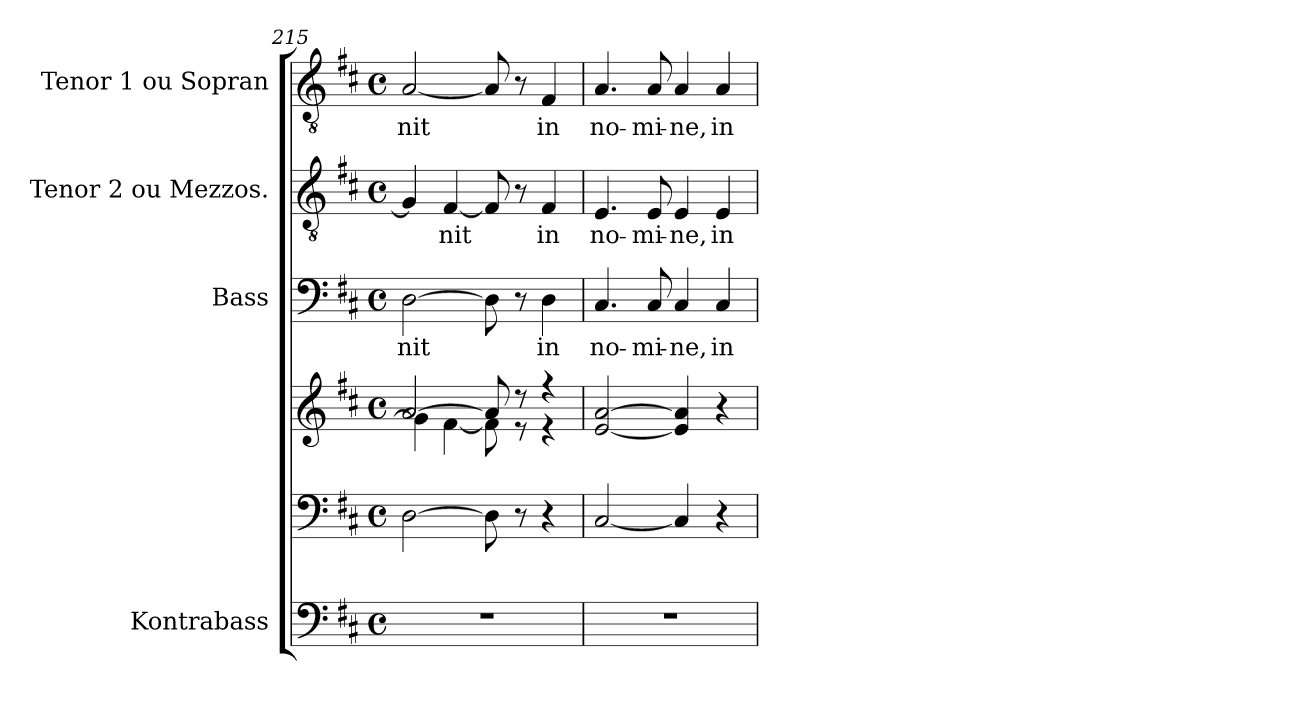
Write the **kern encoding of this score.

**kern	**kern	**kern	**kern	**text	**kern	**text	**kern	**text
*part5	*part4	*part4	*part3	*part3	*part2	*part2	*part1	*part1
*staff6	*staff5	*staff4	*staff3	*staff3	*staff2	*staff2	*staff1	*staff1
*I"Kontrabass	*	*	*I"Bass	*	*I"Tenor 2 ou Mezzos.	*	*I"Tenor 1 ou Sopran	*
*I'Kb.	*	*	*	*	*	*	*	*
*clefF4	*clefF4	*clefG2	*clefF4	*	*clefGv2	*	*clefGv2	*
*ITrd7c12	*	*	*	*	*	*	*	*
*k[f#c#]	*k[f#c#]	*k[f#c#]	*k[f#c#]	*	*k[f#c#]	*	*k[f#c#]	*
*D:	*D:	*D:	*D:	*	*D:	*	*D:	*
*M4/4	*M4/4	*M4/4	*M4/4	*	*M4/4	*	*M4/4	*
*met(c)	*met(c)	*met(c)	*met(c)	*	*met(c)	*	*met(c)	*
=215	=215	=215	=215	=215	=215	=215	=215	=215
*	*	*^	*	*	*	*	*	*
!	!	!	!	!	!LO:LY:b	!	!	!	!LO:LY:b
1r	[2D\	[>2a/	4g\]	[2D\	-nit	4G/]	.	[2A/	-nit
!	!	!	!	!	!	!	!LO:LY:b	!	!
.	.	.	[<4f#\	.	.	[4F#/	-nit	.	.
.	8D\]	8a/]	8f#\]	8D\]	.	8F#/]	.	8A/]	.
.	8r	8r	8r	8r	.	8r	.	8r	.
!	!	!	!	!	!LO:LY:b	!	!LO:LY:b	!	!LO:LY:b
.	4r	4r	4r	4D\	in	4F#/	in	4F#/	in
=216	=216	=216	=216	=216	=216	=216	=216	=216	=216
!	!	!	!	!	!LO:LY:b	!	!LO:LY:b	!	!LO:LY:b
*	*	*v	*v	*	*	*	*	*	*
1r	[2C#/	[2e/ [2a/	4.C#/	no-	4.E/	no-	4.A/	no-
!	!	!	!	!LO:LY:b	!	!LO:LY:b	!	!LO:LY:b
.	.	.	8C#/	-mi-	8E/	-mi-	8A/	-mi-
!	!	!	!	!LO:LY:b	!	!LO:LY:b	!	!LO:LY:b
.	4C#/]	4e/] 4a/]	4C#/	-ne,	4E/	-ne,	4A/	-ne,
!	!	!	!	!LO:LY:b	!	!LO:LY:b	!	!LO:LY:b
.	4r	4r	4C#/	in	4E/	in	4A/	in
=	=	=	=	=	=	=	=	=
*-	*-	*-	*-	*-	*-	*-	*-	*-
